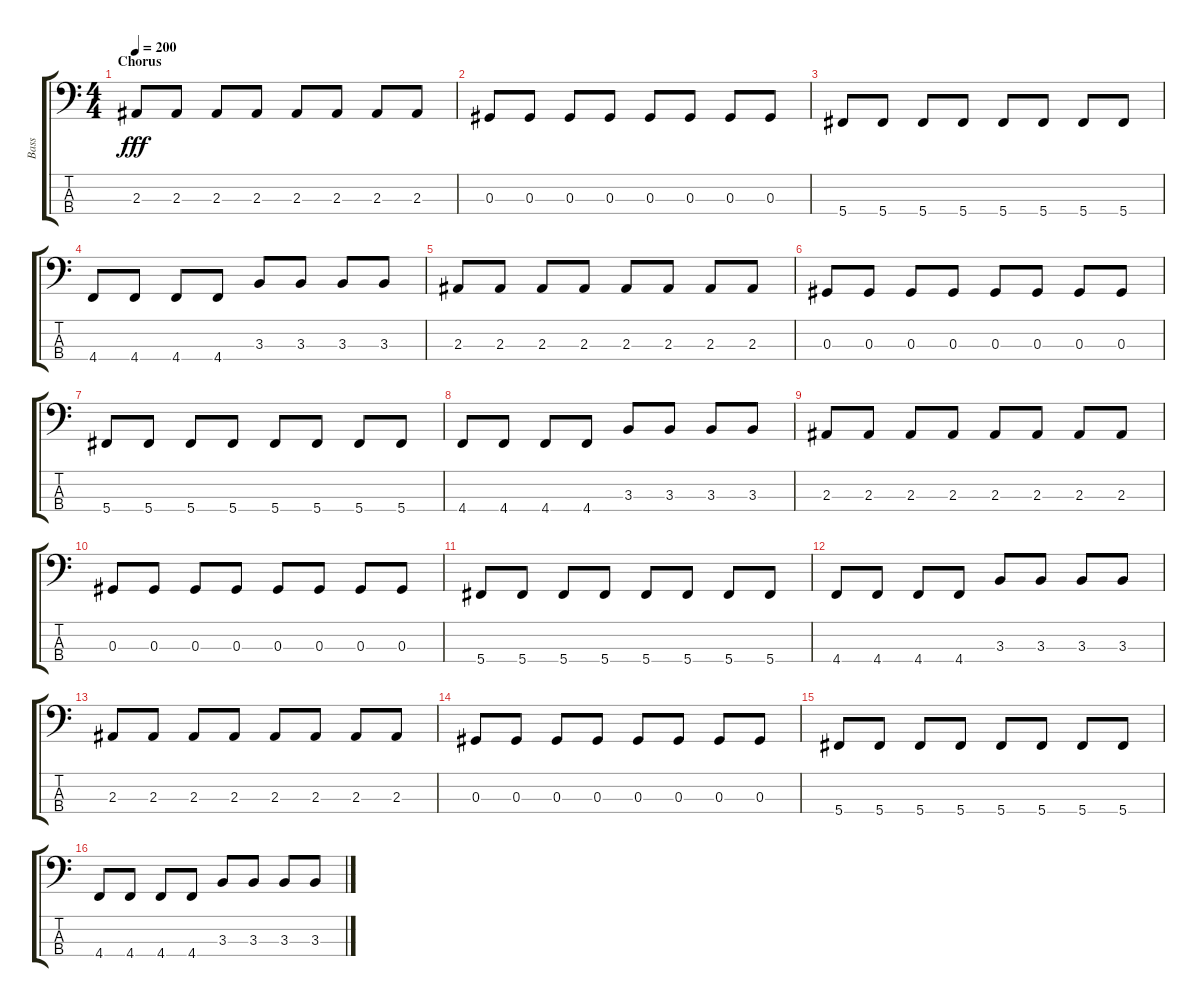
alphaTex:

\track ("Bass" "Bass") {instrument electricbassfinger}
\staff {score tabs}
\tuning (Gb2 Db2 Ab1 Db1) {hide}
\ts (4 4)
\section ("" "Chorus")
\tempo 200
\clef f4
\ks c
2.3.8{dy fff} 2.3.8 2.3.8 2.3.8 2.3.8 2.3.8 2.3.8 2.3.8 |
0.3.8 0.3.8 0.3.8 0.3.8 0.3.8 0.3.8 0.3.8 0.3.8 |
5.4.8 5.4.8 5.4.8 5.4.8 5.4.8 5.4.8 5.4.8 5.4.8 |
4.4.8 4.4.8 4.4.8 4.4.8 3.3.8 3.3.8 3.3.8 3.3.8 |
2.3.8 2.3.8 2.3.8 2.3.8 2.3.8 2.3.8 2.3.8 2.3.8 |
0.3.8 0.3.8 0.3.8 0.3.8 0.3.8 0.3.8 0.3.8 0.3.8 |
5.4.8 5.4.8 5.4.8 5.4.8 5.4.8 5.4.8 5.4.8 5.4.8 |
4.4.8 4.4.8 4.4.8 4.4.8 3.3.8 3.3.8 3.3.8 3.3.8 |
2.3.8 2.3.8 2.3.8 2.3.8 2.3.8 2.3.8 2.3.8 2.3.8 |
0.3.8 0.3.8 0.3.8 0.3.8 0.3.8 0.3.8 0.3.8 0.3.8 |
5.4.8 5.4.8 5.4.8 5.4.8 5.4.8 5.4.8 5.4.8 5.4.8 |
4.4.8 4.4.8 4.4.8 4.4.8 3.3.8 3.3.8 3.3.8 3.3.8 |
2.3.8 2.3.8 2.3.8 2.3.8 2.3.8 2.3.8 2.3.8 2.3.8 |
0.3.8 0.3.8 0.3.8 0.3.8 0.3.8 0.3.8 0.3.8 0.3.8 |
5.4.8 5.4.8 5.4.8 5.4.8 5.4.8 5.4.8 5.4.8 5.4.8 |
4.4.8 4.4.8 4.4.8 4.4.8 3.3.8 3.3.8 3.3.8 3.3.8
